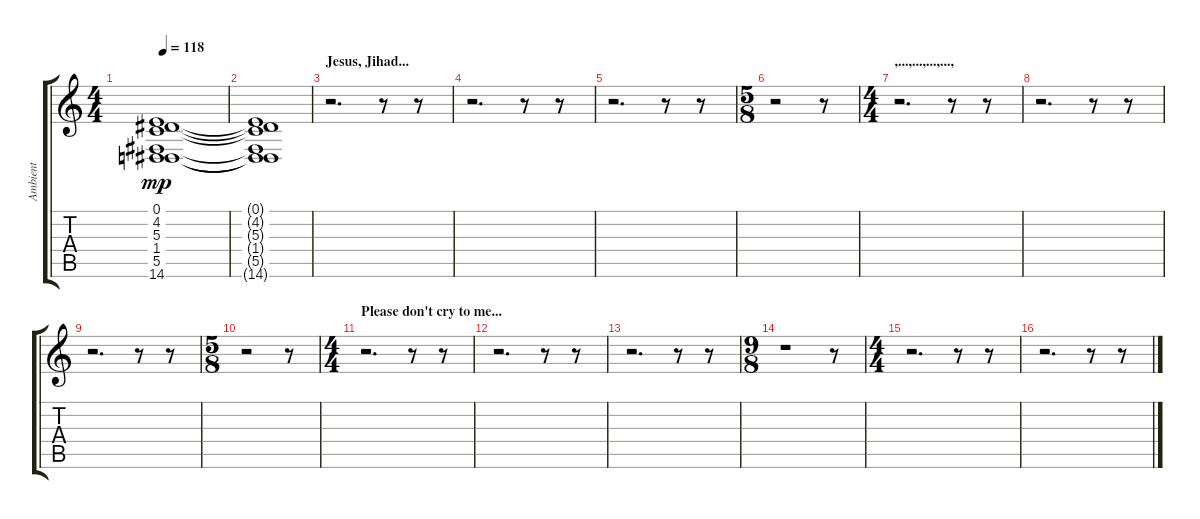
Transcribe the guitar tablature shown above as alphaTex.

\track ("Ambient" "Ambient") {instrument fx6goblins}
\staff {score tabs}
\tuning (E4 B3 G3 D3 A2 E2) {hide}
\ts (4 4)
\tempo 118
\clef g2
\ks c
(0.1{t} 4.2{t} 5.3{t} 1.4{t} 5.5{t} 14.6{t}).1{dy mp} |
(0.1{t} 4.2{t} 5.3{t} 1.4{t} 5.5{t} 14.6{t}).1 |
\section ("" "Jesus, Jihad...")
r.2{d} r.8 r.8 |
r.2{d} r.8 r.8 |
r.2{d} r.8 r.8 |
\ts (5 8)
r.2 r.8 |
\ts (4 4)
\section ("" ",...,...,...,...,")
r.2{d} r.8 r.8 |
r.2{d} r.8 r.8 |
r.2{d} r.8 r.8 |
\ts (5 8)
r.2 r.8 |
\ts (4 4)
\section ("" "Please don't cry to me...")
r.2{d} r.8 r.8 |
r.2{d} r.8 r.8 |
r.2{d} r.8 r.8 |
\ts (9 8)
r.1 r.8 |
\ts (4 4)
r.2{d} r.8 r.8 |
r.2{d} r.8 r.8
